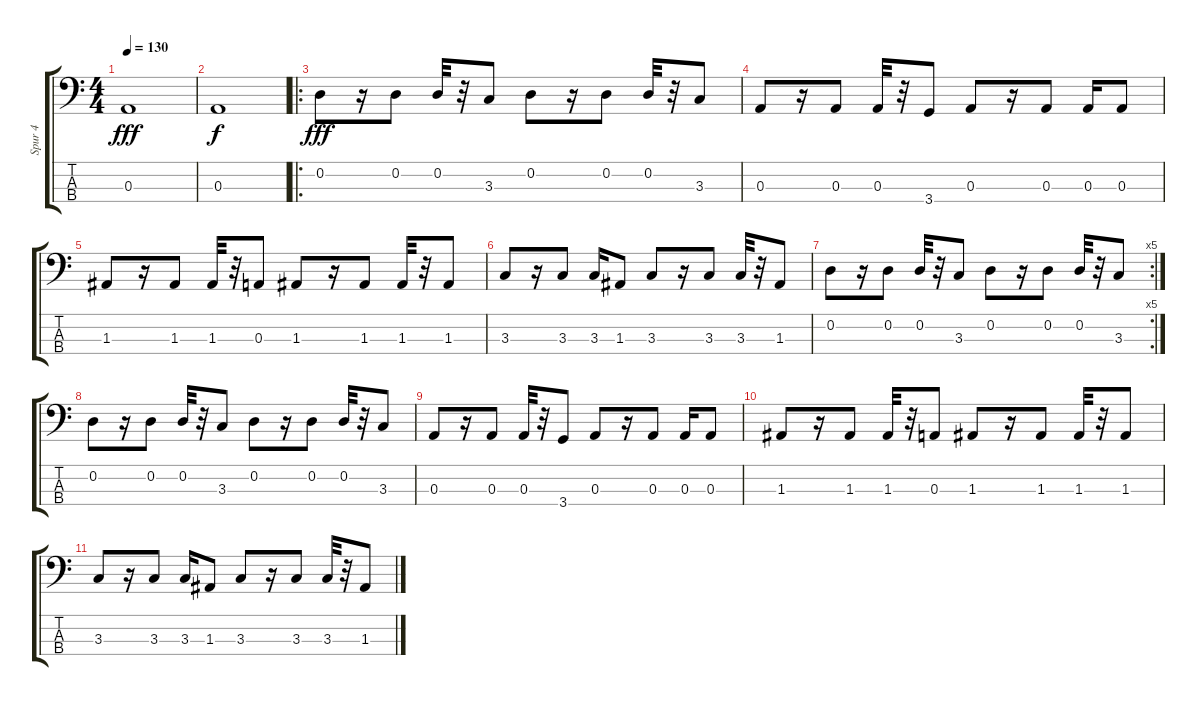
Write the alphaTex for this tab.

\track ("Spur 4" "Spur 4") {instrument electricbassfinger}
\staff {score tabs}
\tuning (G2 D2 A1 E1) {hide}
\ts (4 4)
\tempo 130
\clef f4
\ks c
0.3.1{dy fff} |
0.3.1{dy f} |
\ro
0.2.8{dy fff} r.16 0.2.8 0.2.32 r.32 3.3.8 0.2.8 r.16 0.2.8 0.2.32 r.32 3.3.8 |
0.3.8 r.16 0.3.8 0.3.32 r.32 3.4.8 0.3.8 r.16 0.3.8 0.3.16 0.3.8 |
1.3.8 r.16 1.3.8 1.3.32 r.32 0.3.8 1.3.8 r.16 1.3.8 1.3.32 r.32 1.3.8 |
3.3.8 r.16 3.3.8 3.3.16 1.3.8 3.3.8 r.16 3.3.8 3.3.32 r.32 1.3.8 |
\rc 5
0.2.8 r.16 0.2.8 0.2.32 r.32 3.3.8 0.2.8 r.16 0.2.8 0.2.32 r.32 3.3.8 |
0.2.8 r.16 0.2.8 0.2.32 r.32 3.3.8 0.2.8 r.16 0.2.8 0.2.32 r.32 3.3.8 |
0.3.8 r.16 0.3.8 0.3.32 r.32 3.4.8 0.3.8 r.16 0.3.8 0.3.16 0.3.8 |
1.3.8 r.16 1.3.8 1.3.32 r.32 0.3.8 1.3.8 r.16 1.3.8 1.3.32 r.32 1.3.8 |
3.3.8 r.16 3.3.8 3.3.16 1.3.8 3.3.8 r.16 3.3.8 3.3.32 r.32 1.3.8
